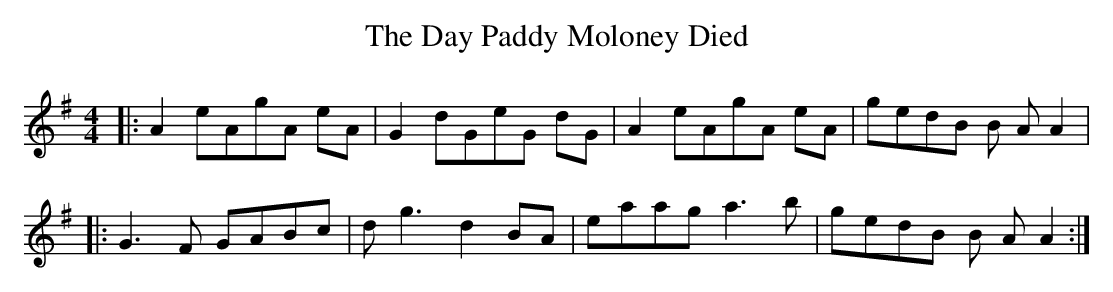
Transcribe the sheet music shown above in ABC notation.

X:1
T: The Day Paddy Moloney Died
M: 4/4
L: 1/8
K: Ador
|:A2 eAgA eA|G2 dGeG dG|A2 eAgA eA|gedB B A A2|
|:G3 F GABc|d g3 d2 BA|eaag a3 b|gedB B A A2:|
